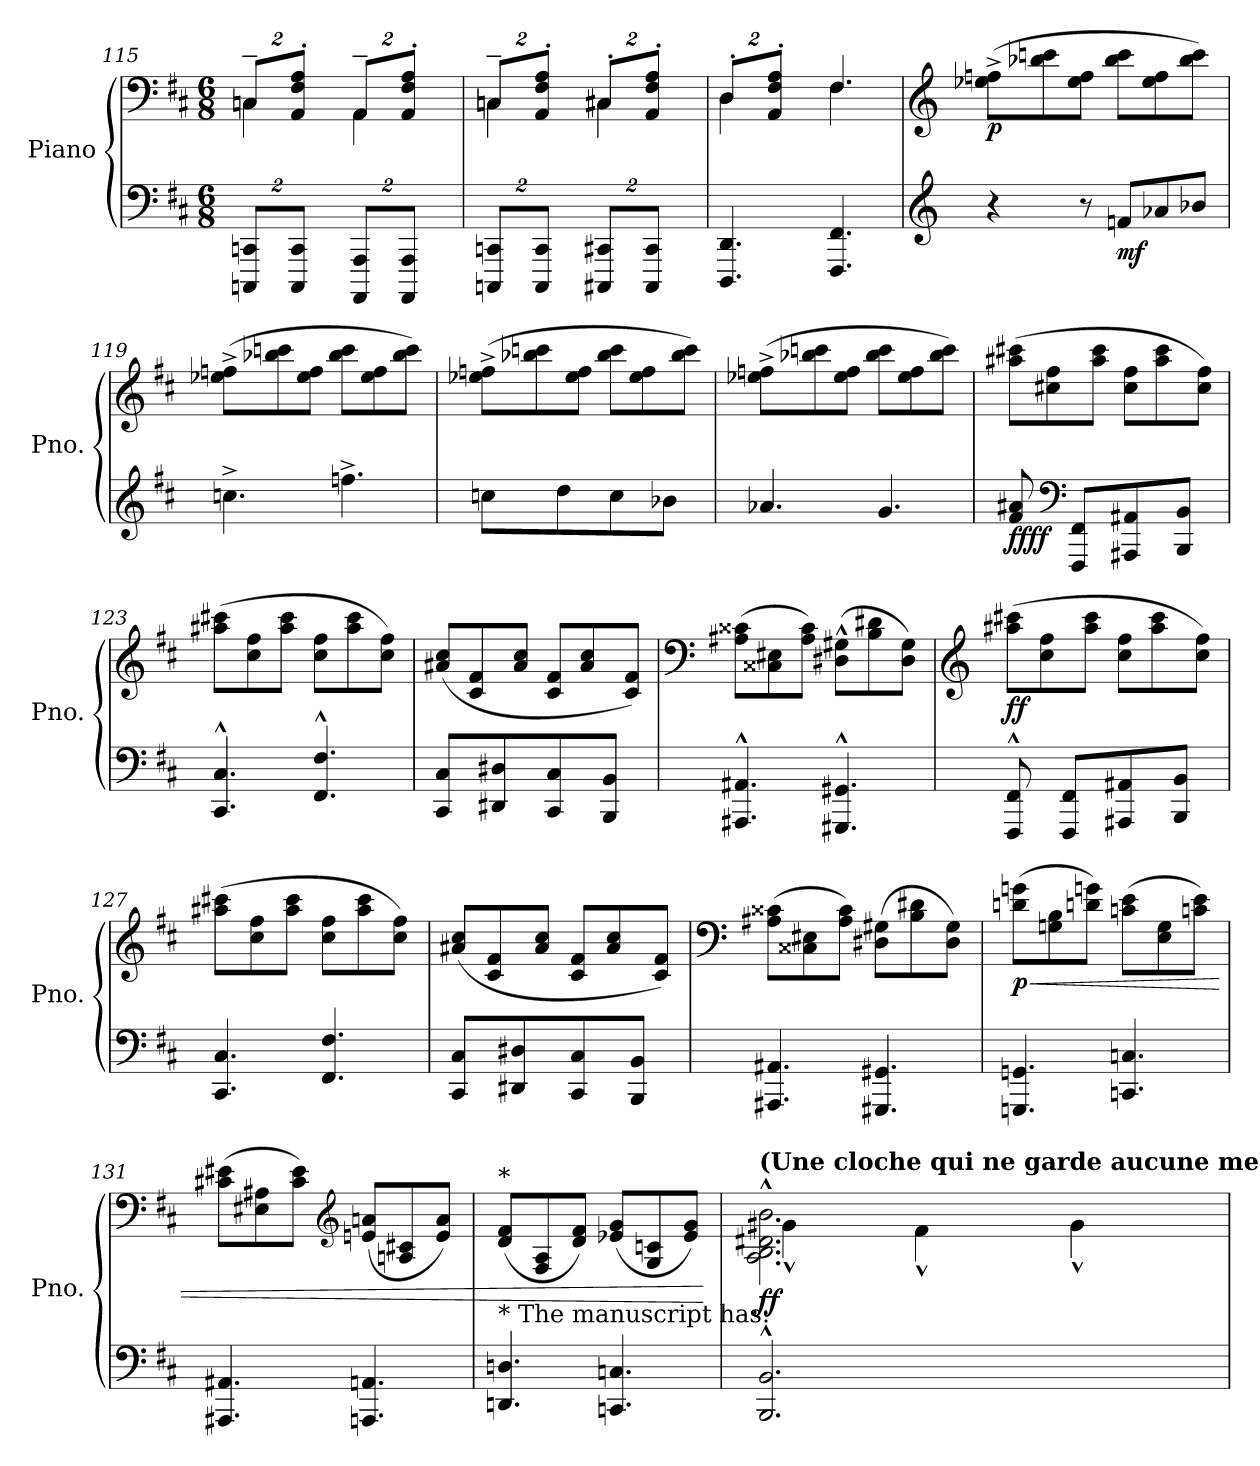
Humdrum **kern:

**kern	**kern	**dynam
*part1	*part1	*part1
*staff2	*staff1	*staff1/2
*I"Piano	*	*
*I'Pno.	*	*
*clefF4	*clefF4	*
*k[f#c#]	*k[f#c#]	*
*M6/8	*M6/8	*
*Xbrackettup	*Xbrackettup	*
=115	=115	=115
*	*^	*
16%3CCCn/ 16%3CCn/L	16%3Cn~/L	4Cn\	.
16%3CCC/ 16%3CC/J	16%3AA/' 16%3F#/' 16%3A/'J	.	.
.	.	8ryy	.
16%3AAAA/ 16%3AAA/L	16%3AA~/L	4AA\	.
16%3AAAA/ 16%3AAA/J	16%3AA/' 16%3F#/' 16%3A/'J	.	.
.	.	8ryy	.
!!LO:LB:g=z	!!
=116	=116	=116	=116
16%3CCCn/ 16%3CCn/L	16%3Cn~/L	4Cn\	.
16%3CCC/ 16%3CC/J	16%3AA/' 16%3F#/' 16%3A/'J	.	.
.	.	8ryy	.
16%3CCC#X/ 16%3CC#X/L	16%3C#X'/L	4C#X\	.
16%3CCC#/ 16%3CC#/J	16%3AA/' 16%3F#/' 16%3A/'J	.	.
.	.	8ryy	.
=117	=117	=117	=117
4.DDD/ 4.DD/	16%3D'/L	4D\	.
.	16%3AA/' 16%3F#/' 16%3A/'J	.	.
.	.	8ryy	.
4.FFF#/ 4.FF#/	4.F#/	4.F#\	.
*	*v	*v	*
=118	=118	=118
*clefG2	*clefG2	*
*	*^	*
!	!	!	!LO:DY:b
*	*v	*v	*
4r	(>8ee-X\^ 8ffn\^L	p
.	8bb-X\ 8cccn\	.
8r	8ee-\ 8ff\J	.
!	!	!LO:DY:b=2
8fn/L	8bb-\ 8ccc\L	mf
8a-X/	8ee-\ 8ff\	.
8b-X/J	8bb-\ 8ccc\J)	.
=119	=119	=119
4.ccn^\	(>8ee-X\^ 8ffn\^L	.
.	8bb-X\ 8cccn\	.
.	8ee-\ 8ff\J	.
4.ffn^\	8bb-\ 8ccc\L	.
.	8ee-\ 8ff\	.
.	8bb-\ 8ccc\J)	.
!!LO:PB:g=z
=120	=120	=120
*Xtuplet	*	*
16%3ccn\L	(>8ee-X\^ 8ffn\^L	.
.	8bb-X\ 8cccn\	.
16%3dd\	.	.
.	8ee-\ 8ff\J	.
16%3cc\	8bb-\ 8ccc\L	.
.	8ee-\ 8ff\	.
16%3b-X\J	.	.
.	8bb-\ 8ccc\J)	.
=121	=121	=121
4.a-X/	(>8ee-X\^ 8ffn\^L	.
.	8bb-X\ 8cccn\	.
.	8ee-\ 8ff\J	.
4.g/	8bb-\ 8ccc\L	.
.	8ee-\ 8ff\	.
.	8bb-\ 8ccc\J)	.
=122	=122	=122
!	!	!LO:DY:b=2
!	!	!LO:DY:n=1:b
16%3f#/ 16%3a#X/	(>8aa#X\ 8ccc#X\L	ff ff
*clefF4	*	*
.	8cc#X\ 8ff#\	.
16%3FFF#/ 16%3FF#/L	.	.
.	8aa#\ 8ccc#\J	.
16%3AAA#X/ 16%3AA#X/	8cc#\ 8ff#\L	.
.	8aa#\ 8ccc#\	.
16%3BBB/ 16%3BB/J	.	.
.	8cc#\ 8ff#\J)	.
=123	=123	=123
4.CC#/^^ 4.C#/^^	(>8aa#X\ 8ccc#X\L	.
.	8cc#\ 8ff#\	.
.	8aa#\ 8ccc#\J	.
4.FF#/^^ 4.F#/^^	8cc#\ 8ff#\L	.
.	8aa#\ 8ccc#\	.
.	8cc#\ 8ff#\J)	.
!!LO:LB:g=z
=124	=124	=124
16%3CC#/ 16%3C#/L	(<8a#X/ 8cc#/L	.
.	8c#/ 8f#/	.
16%3DD#X/ 16%3D#X/	.	.
.	8a#/ 8cc#/J	.
16%3CC#/ 16%3C#/	8c#/ 8f#/L	.
.	8a#/ 8cc#/	.
16%3BBB/ 16%3BB/J	.	.
.	8c#/ 8f#/J)	.
=125	=125	=125
*	*clefF4	*
4.AAA#X/^^ 4.AA#X/^^	(>8A#X\ 8c##X\L	.
.	8C##X\ 8E#X\	.
.	8A#\ 8c##\J)	.
4.GGG#X/^^ 4.GG#X/^^	(>8D#X\^^ 8G#X\^^L	.
.	8B\ 8d#X\	.
.	8D#\ 8G#\J)	.
=126	=126	=126
*	*clefG2	*
!	!	!LO:DY:b
16%3FFF#/^^ 16%3FF#/^^	(>8aa#X\ 8ccc#X\L	ff
.	8cc#\ 8ff#\	.
16%3FFF#/ 16%3FF#/L	.	.
.	8aa#\ 8ccc#\J	.
16%3AAA#X/ 16%3AA#X/	8cc#\ 8ff#\L	.
.	8aa#\ 8ccc#\	.
16%3BBB/ 16%3BB/J	.	.
.	8cc#\ 8ff#\J)	.
!!LO:LB:g=z
=127	=127	=127
4.CC#/ 4.C#/	(>8aa#X\ 8ccc#X\L	.
.	8cc#\ 8ff#\	.
.	8aa#\ 8ccc#\J	.
4.FF#/ 4.F#/	8cc#\ 8ff#\L	.
.	8aa#\ 8ccc#\	.
.	8cc#\ 8ff#\J)	.
=128	=128	=128
16%3CC#/ 16%3C#/L	(<8a#X/ 8cc#/L	.
.	8c#/ 8f#/	.
16%3DD#X/ 16%3D#X/	.	.
.	8a#/ 8cc#/J	.
16%3CC#/ 16%3C#/	8c#/ 8f#/L	.
.	8a#/ 8cc#/	.
16%3BBB/ 16%3BB/J	.	.
.	8c#/ 8f#/J)	.
=129	=129	=129
*	*clefF4	*
4.AAA#X/ 4.AA#X/	(>8A#X\ 8c##X\L	.
.	8C##X\ 8E#X\	.
.	8A#\ 8c##\J)	.
4.GGG#X/ 4.GG#X/	(>8D#X\ 8G#X\L	.
.	8B\ 8d#X\	.
.	8D#\ 8G#\J)	.
!!LO:LB:g=z
=130	=130	=130
!	!	!LO:HP:b
!	!	!LO:DY:n=1:b
4.GGGn/ 4.GGn/	(>8dn\ 8gn\L	< p
.	8Gn\ 8B\	.
.	8dn\ 8gn\J)	.
4.CCn/ 4.Cn/	(>8cn\ 8e\L	.
.	8E\ 8G\	.
.	8cn\ 8e\J)	.
=131	=131	=131
4.AAA#X/ 4.AA#X/	(>8c#X\ 8e#X\L	.
.	8E#X\ 8A#X\	.
.	8c#\ 8e#\J)	.
*	*clefG2	*
4.AAAn/ 4.AAn/	(<8en/ 8an/L	.
.	8An/ 8c#X/	.
.	8e/ 8a/J)	.
=132	=132	=132
!	!LO:TX:a:t=*	!
!	!LO:TX:b:t=* The manuscript has&colon;	!
4.DDn/ 4.Dn/	(<8d/ 8f#/L	.
.	8F#/ 8A/	.
.	8d/ 8f#/J)	.
4.CCn/ 4.Cn/	(<8e-X/ 8g/L	.
.	8G/ 8cn/	.
.	8e-/ 8g/J)	.
.	.	[
!!LO:LB:g=z
=133	=133	=133
*	*^	*
!	!LO:TX:B:t=(Une cloche qui ne garde aucune mesure)	!	!
!	!	!	!LO:DY:b
2.BBB/^^ 2.BB/^^	2.A\^^ 2.B\^^ 2.d#X\^^ 2.b\^^	4g#X^^\	ff
.	.	4f#^^\	.
.	.	4g#^^\	.
*	*v	*v	*
=	=	=
*-	*-	*-
